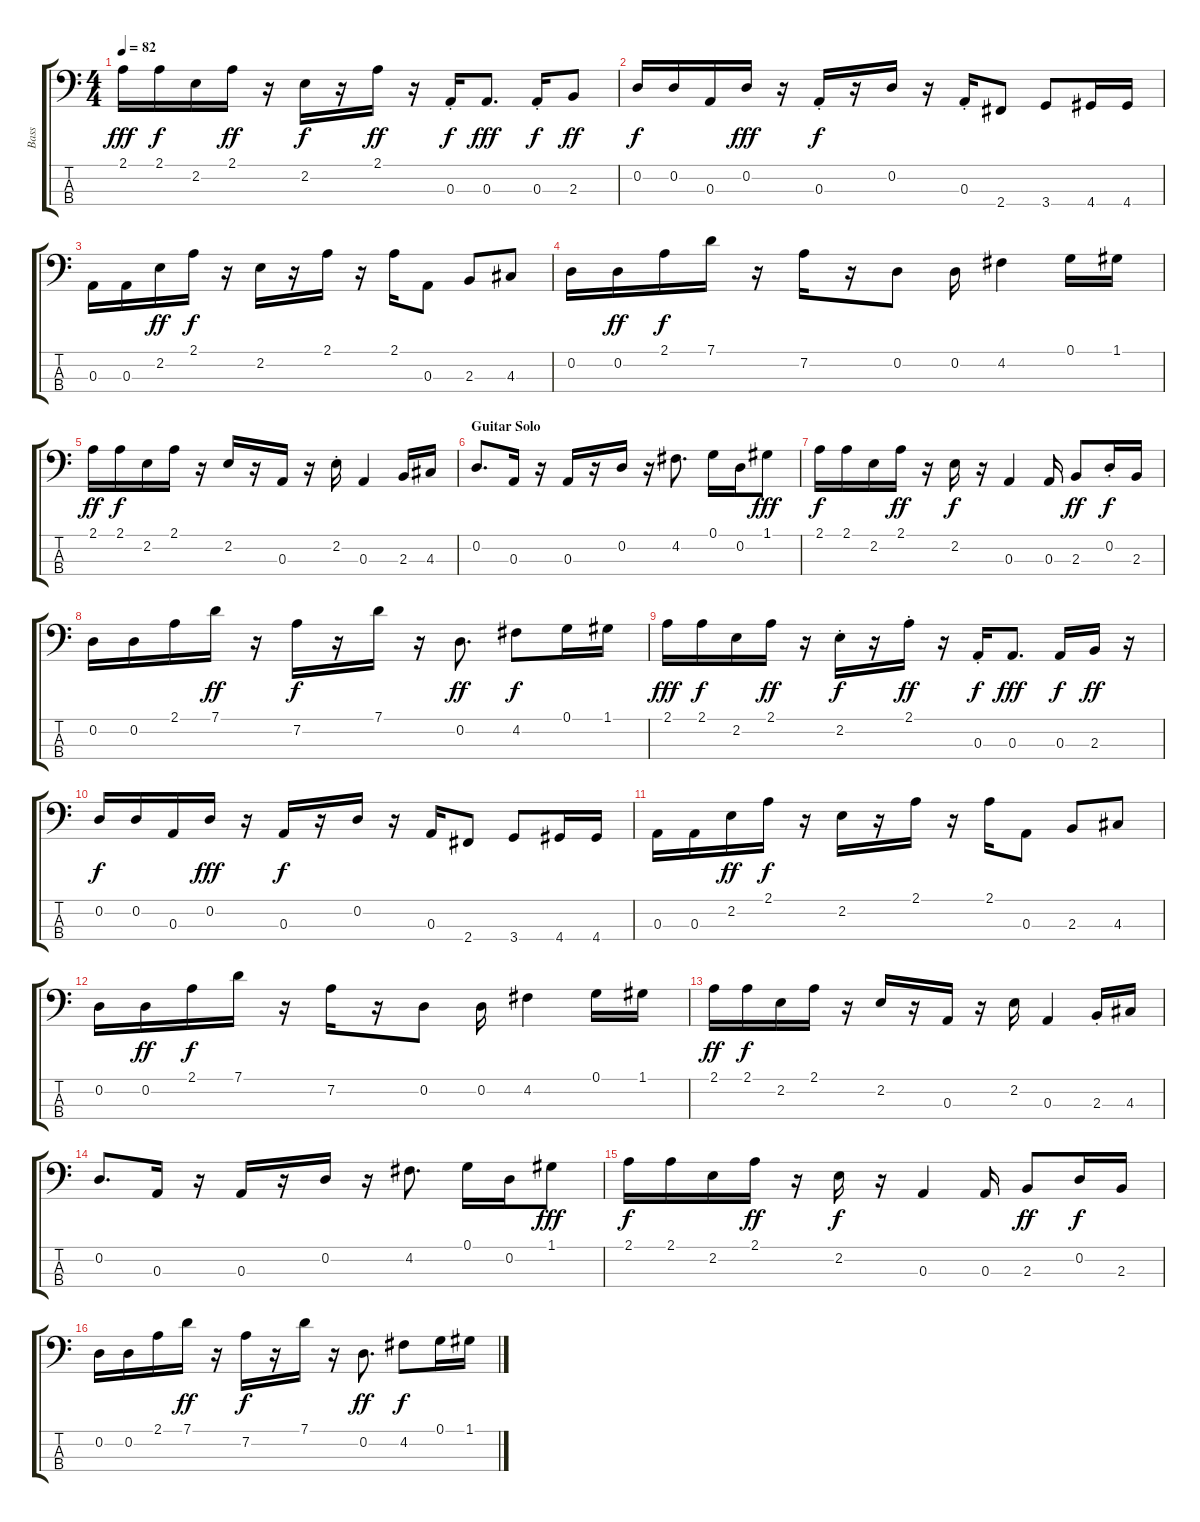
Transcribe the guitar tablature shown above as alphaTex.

\track ("Bass" "Bass") {instrument electricbassfinger}
\staff {score tabs}
\tuning (G2 D2 A1 E1) {hide}
\ts (4 4)
\tempo 82
\clef f4
\ks c
2.1.16{dy fff} 2.1.16{dy f} 2.2.16 2.1.16{dy ff} r.16 2.2.16{dy f} r.16 2.1.16{dy ff} r.16 0.3{st}.16{dy f} 0.3.8{d dy fff} 0.3{st}.16{dy f} 2.3.8{dy ff} |
0.2.16{dy f} 0.2.16 0.3.16 0.2.16{dy fff} r.16 0.3{st}.16{dy f} r.16 0.2.16 r.16 0.3{st}.16 2.4.8 3.4.8 4.4.16 4.4.16 |
0.3.16 0.3.16 2.2.16{dy ff} 2.1.16{dy f} r.16 2.2.16 r.16 2.1.16 r.16 2.1.16 0.3.8 2.3.8 4.3.8 |
0.2.16 0.2.16{dy ff} 2.1.16{dy f} 7.1.16 r.16 7.2.16 r.16 0.2.8 0.2.16 4.2.4 0.1.16 1.1.16 |
2.1.16{dy ff} 2.1.16{dy f} 2.2.16 2.1.16 r.16 2.2.16 r.16 0.3.16 r.16 2.2{st}.16 0.3.4 2.3.16 4.3.16 |
\section ("" "Guitar Solo")
0.2.8{d} 0.3.16 r.16 0.3.16 r.16 0.2.16 r.16 4.2.8{d} 0.1.16 0.2.16 1.1.8{dy fff} |
2.1.16{dy f} 2.1.16 2.2.16 2.1.16{dy ff} r.16 2.2.16{dy f} r.16 0.3.4 0.3.16 2.3.8{dy ff} 0.2{st}.16{dy f} 2.3.16 |
0.2.16 0.2.16 2.1.16 7.1.16{dy ff} r.16 7.2.16{dy f} r.16 7.1.16 r.16 0.2.8{d dy ff} 4.2.8{dy f} 0.1.16 1.1.16 |
2.1.16{dy fff} 2.1.16{dy f} 2.2.16 2.1.16{dy ff} r.16 2.2{st}.16{dy f} r.16 2.1{st}.16{dy ff} r.16 0.3{st}.16{dy f} 0.3.8{d dy fff} 0.3.16{dy f} 2.3.16{dy ff} r.16 |
0.2.16{dy f} 0.2.16 0.3.16 0.2.16{dy fff} r.16 0.3.16{dy f} r.16 0.2.16 r.16 0.3.16 2.4.8 3.4.8 4.4.16 4.4.16 |
0.3.16 0.3.16 2.2.16{dy ff} 2.1.16{dy f} r.16 2.2.16 r.16 2.1.16 r.16 2.1.16 0.3.8 2.3.8 4.3.8 |
0.2.16 0.2.16{dy ff} 2.1.16{dy f} 7.1.16 r.16 7.2.16 r.16 0.2.8 0.2.16 4.2.4 0.1.16 1.1.16 |
2.1.16{dy ff} 2.1.16{dy f} 2.2.16 2.1.16 r.16 2.2.16 r.16 0.3.16 r.16 2.2.16 0.3.4 2.3{st}.16 4.3.16 |
0.2.8{d} 0.3.16 r.16 0.3.16 r.16 0.2.16 r.16 4.2.8{d} 0.1.16 0.2.16 1.1.8{dy fff} |
2.1.16{dy f} 2.1.16 2.2.16 2.1.16{dy ff} r.16 2.2.16{dy f} r.16 0.3.4 0.3.16 2.3.8{dy ff} 0.2.16{dy f} 2.3.16 |
0.2.16 0.2.16 2.1.16 7.1.16{dy ff} r.16 7.2.16{dy f} r.16 7.1.16 r.16 0.2.8{d dy ff} 4.2.8{dy f} 0.1.16 1.1.16
